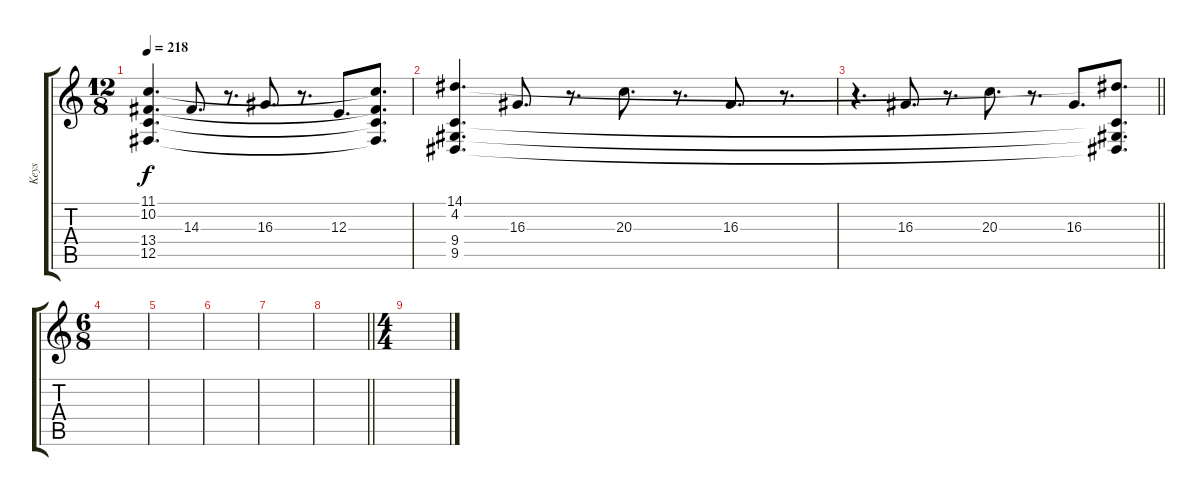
\track ("Keys" "Keys") {instrument lead2sawtooth}
\staff {score tabs}
\tuning (Db4 Ab3 E3 B2 Gb2 Db2) {hide}
\ts (12 8)
\tempo 218
\clef g2
\ks c
(11.1 10.2 13.4 12.5).4{d dy f} 14.3.8{d} r.8{d} 16.3.8{d} r.8{d} 12.3.8{d} (11.1{t} 10.2{t} 13.4{t} 12.5{t}).8{d} |
(14.1 4.2 9.4 9.5).4{d} 16.3.8{d} r.8{d} 20.3.8{d} r.8{d} 16.3.8{d} r.8{d} |
\barLineRight lightlight
r.4{d} 16.3.8{d} r.8{d} 20.3.8{d} r.8{d} 16.3.8{d} (14.1{t} 4.2{t} 9.4{t} 9.5{t}).8{d} |
\ts (6 8)
|
|
|
|
\barLineRight lightlight
|
\ts (4 4)
